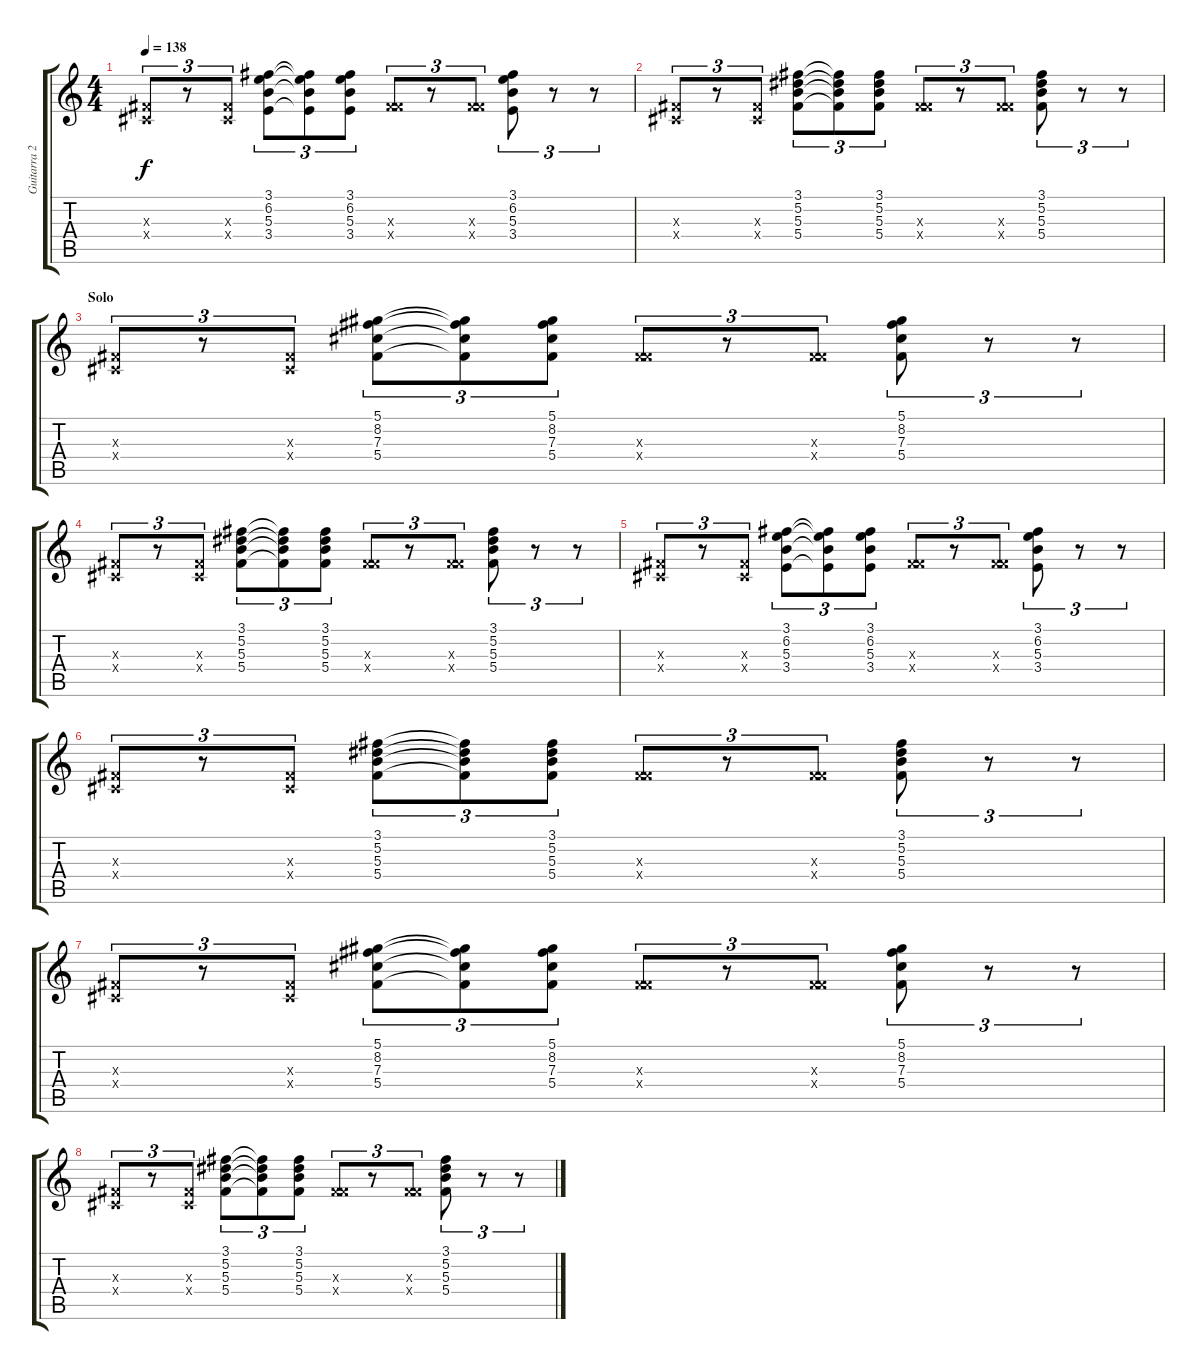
\track ("Guitarra 2" "Guitarra 2") {instrument acousticguitarsteel}
\staff {score tabs}
\tuning (Eb4 Bb3 Gb3 Db3 Ab2 Eb2) {hide}
\ts (4 4)
\tempo 138
\clef g2
\ks c
(0.3{x} 0.4{x}).8{tu (3 2) dy f} r.8{tu (3 2)} (0.3{x} 0.4{x}).8{tu (3 2)} (3.1 6.2 5.3 3.4).8{tu (3 2)} (3.1{t} 6.2{t} 5.3{t} 3.4{t}).8{tu (3 2)} (3.1 6.2 5.3 3.4).8{tu (3 2)} (0.3{x} 5.4{x}).8{tu (3 2)} r.8{tu (3 2)} (0.3{x} 5.4{x}).8{tu (3 2)} (3.1 6.2 5.3 3.4).8{tu (3 2)} r.8{tu (3 2)} r.8{tu (3 2)} |
(0.3{x} 0.4{x}).8{tu (3 2)} r.8{tu (3 2)} (0.3{x} 0.4{x}).8{tu (3 2)} (3.1 5.2 5.3 5.4).8{tu (3 2)} (3.1{t} 5.2{t} 5.3{t} 5.4{t}).8{tu (3 2)} (3.1 5.2 5.3 5.4).8{tu (3 2)} (0.3{x} 5.4{x}).8{tu (3 2)} r.8{tu (3 2)} (0.3{x} 5.4{x}).8{tu (3 2)} (3.1 5.2 5.3 5.4).8{tu (3 2)} r.8{tu (3 2)} r.8{tu (3 2)} |
\section ("" "Solo")
(0.3{x} 0.4{x}).8{tu (3 2)} r.8{tu (3 2)} (0.3{x} 0.4{x}).8{tu (3 2)} (5.1 8.2 7.3 5.4).8{tu (3 2)} (5.1{t} 8.2{t} 7.3{t} 5.4{t}).8{tu (3 2)} (5.1 8.2 7.3 5.4).8{tu (3 2)} (0.3{x} 5.4{x}).8{tu (3 2)} r.8{tu (3 2)} (0.3{x} 5.4{x}).8{tu (3 2)} (5.1 8.2 7.3 5.4).8{tu (3 2)} r.8{tu (3 2)} r.8{tu (3 2)} |
(0.3{x} 0.4{x}).8{tu (3 2)} r.8{tu (3 2)} (0.3{x} 0.4{x}).8{tu (3 2)} (3.1 5.2 5.3 5.4).8{tu (3 2)} (3.1{t} 5.2{t} 5.3{t} 5.4{t}).8{tu (3 2)} (3.1 5.2 5.3 5.4).8{tu (3 2)} (0.3{x} 5.4{x}).8{tu (3 2)} r.8{tu (3 2)} (0.3{x} 5.4{x}).8{tu (3 2)} (3.1 5.2 5.3 5.4).8{tu (3 2)} r.8{tu (3 2)} r.8{tu (3 2)} |
(0.3{x} 0.4{x}).8{tu (3 2)} r.8{tu (3 2)} (0.3{x} 0.4{x}).8{tu (3 2)} (3.1 6.2 5.3 3.4).8{tu (3 2)} (3.1{t} 6.2{t} 5.3{t} 3.4{t}).8{tu (3 2)} (3.1 6.2 5.3 3.4).8{tu (3 2)} (0.3{x} 5.4{x}).8{tu (3 2)} r.8{tu (3 2)} (0.3{x} 5.4{x}).8{tu (3 2)} (3.1 6.2 5.3 3.4).8{tu (3 2)} r.8{tu (3 2)} r.8{tu (3 2)} |
(0.3{x} 0.4{x}).8{tu (3 2)} r.8{tu (3 2)} (0.3{x} 0.4{x}).8{tu (3 2)} (3.1 5.2 5.3 5.4).8{tu (3 2)} (3.1{t} 5.2{t} 5.3{t} 5.4{t}).8{tu (3 2)} (3.1 5.2 5.3 5.4).8{tu (3 2)} (0.3{x} 5.4{x}).8{tu (3 2)} r.8{tu (3 2)} (0.3{x} 5.4{x}).8{tu (3 2)} (3.1 5.2 5.3 5.4).8{tu (3 2)} r.8{tu (3 2)} r.8{tu (3 2)} |
(0.3{x} 0.4{x}).8{tu (3 2)} r.8{tu (3 2)} (0.3{x} 0.4{x}).8{tu (3 2)} (5.1 8.2 7.3 5.4).8{tu (3 2)} (5.1{t} 8.2{t} 7.3{t} 5.4{t}).8{tu (3 2)} (5.1 8.2 7.3 5.4).8{tu (3 2)} (0.3{x} 5.4{x}).8{tu (3 2)} r.8{tu (3 2)} (0.3{x} 5.4{x}).8{tu (3 2)} (5.1 8.2 7.3 5.4).8{tu (3 2)} r.8{tu (3 2)} r.8{tu (3 2)} |
(0.3{x} 0.4{x}).8{tu (3 2)} r.8{tu (3 2)} (0.3{x} 0.4{x}).8{tu (3 2)} (3.1 5.2 5.3 5.4).8{tu (3 2)} (3.1{t} 5.2{t} 5.3{t} 5.4{t}).8{tu (3 2)} (3.1 5.2 5.3 5.4).8{tu (3 2)} (0.3{x} 5.4{x}).8{tu (3 2)} r.8{tu (3 2)} (0.3{x} 5.4{x}).8{tu (3 2)} (3.1 5.2 5.3 5.4).8{tu (3 2)} r.8{tu (3 2)} r.8{tu (3 2)}
